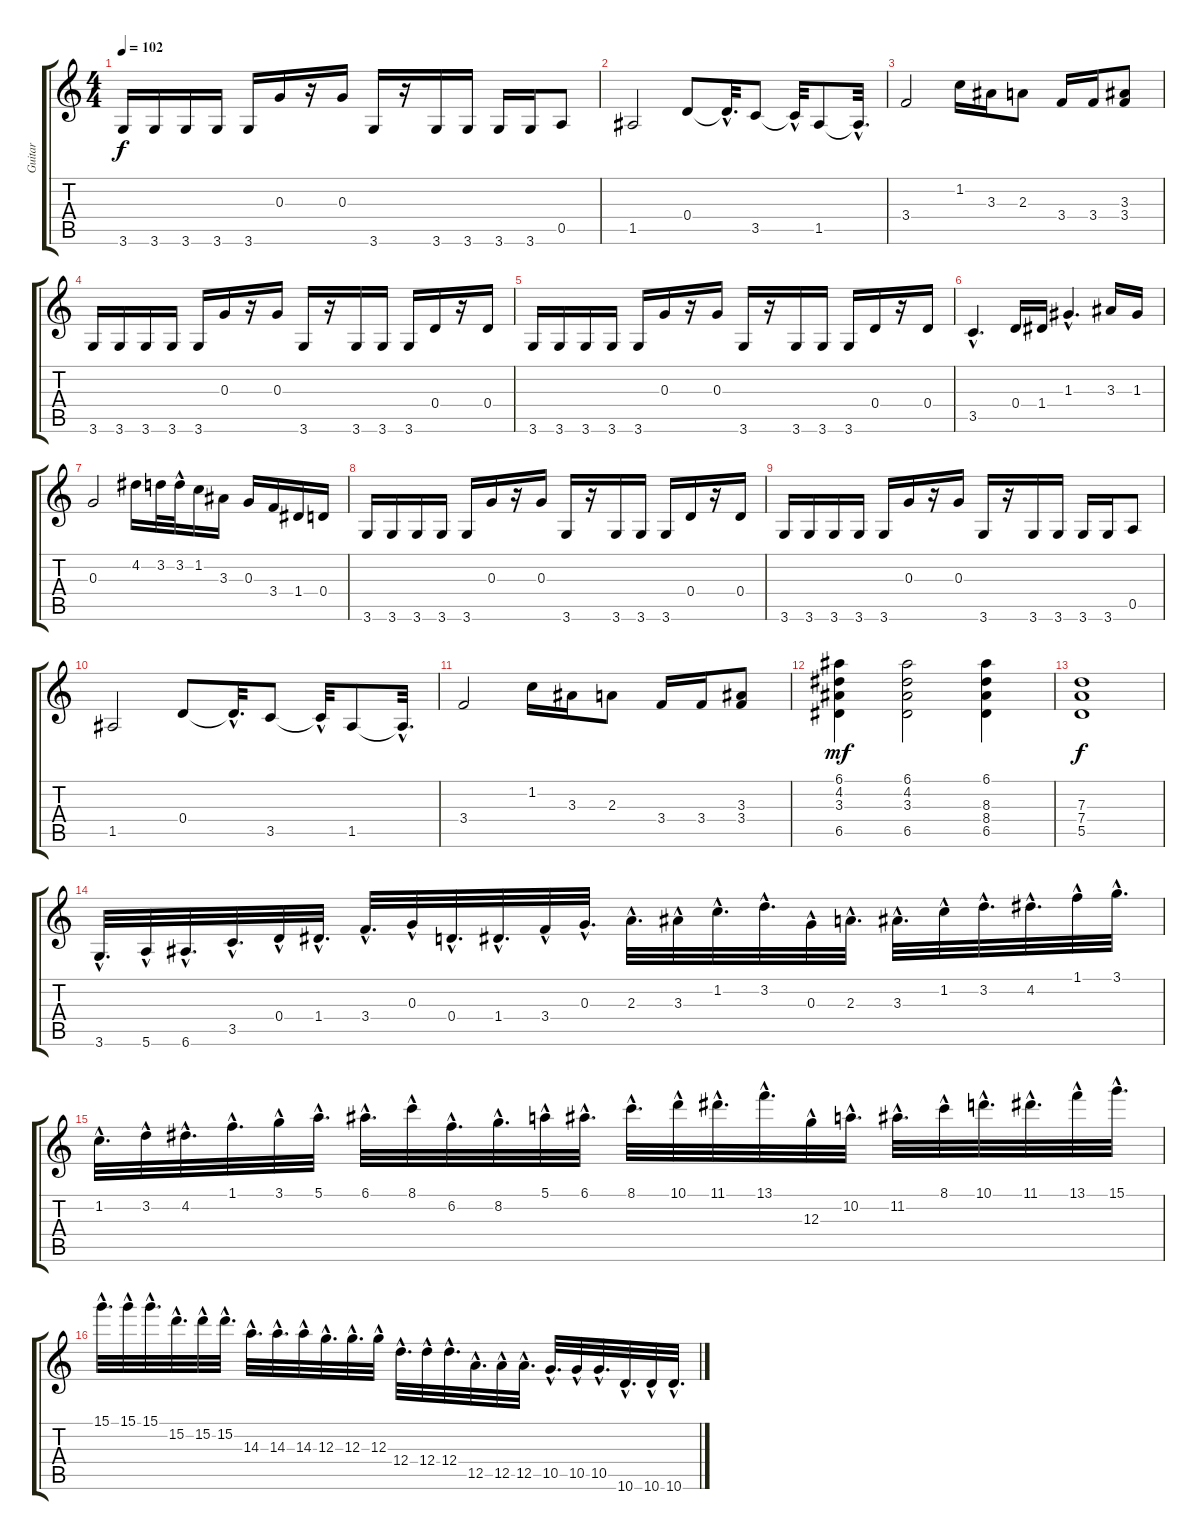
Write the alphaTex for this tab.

\track ("Guitar" "Guitar") {instrument distortionguitar}
\staff {score tabs}
\tuning (E4 B3 G3 D3 A2 E2) {hide}
\ts (4 4)
\tempo 102
\clef g2
\ks c
3.6.16{dy f} 3.6.16 3.6.16 3.6.16 3.6.16 0.3.16 r.16 0.3.16 3.6.16 r.16 3.6.16 3.6.16 3.6.16 3.6.16 0.5.8 |
1.5.2 0.4.8 0.4{hac t}.32{d} 3.5.8 3.5{hac t}.32 1.5.8 1.5{hac t}.32{d} |
3.4.2 1.2.16 3.3.16 2.3.8 3.4.16 3.4.16 (3.3 3.4).8 |
3.6.16 3.6.16 3.6.16 3.6.16 3.6.16 0.3.16 r.16 0.3.16 3.6.16 r.16 3.6.16 3.6.16 3.6.16 0.4.16 r.16 0.4.16 |
3.6.16 3.6.16 3.6.16 3.6.16 3.6.16 0.3.16 r.16 0.3.16 3.6.16 r.16 3.6.16 3.6.16 3.6.16 0.4.16 r.16 0.4.16 |
3.5{hac}.4{d} 0.4.16 1.4.16 1.3{hac}.4{d} 3.3.16 1.3.16 |
0.3.2 4.2.16 3.2.32 3.2{hac}.32 1.2.16 3.3.16 0.3.16 3.4.16 1.4.16 0.4.16 |
3.6.16 3.6.16 3.6.16 3.6.16 3.6.16 0.3.16 r.16 0.3.16 3.6.16 r.16 3.6.16 3.6.16 3.6.16 0.4.16 r.16 0.4.16 |
3.6.16 3.6.16 3.6.16 3.6.16 3.6.16 0.3.16 r.16 0.3.16 3.6.16 r.16 3.6.16 3.6.16 3.6.16 3.6.16 0.5.8 |
1.5.2 0.4.8 0.4{hac t}.32{d} 3.5.8 3.5{hac t}.32 1.5.8 1.5{hac t}.32{d} |
3.4.2 1.2.16 3.3.16 2.3.8 3.4.16 3.4.16 (3.3 3.4).8 |
(6.1 4.2 3.3 6.5).4{dy mf} (6.1 4.2 3.3 6.5).2 (6.1 8.3 8.4 6.5).4 |
(7.3 7.4 5.5).1{dy f} |
3.6{hac}.32{d} 5.6{hac}.32 6.6{hac}.32{d} 3.5{hac}.32{d} 0.4{hac}.32 1.4{hac}.32{d} 3.4{hac}.32{d} 0.3{hac}.32 0.4{hac}.32{d} 1.4{hac}.32{d} 3.4{hac}.32 0.3{hac}.32{d} 2.3{hac}.32{d} 3.3{hac}.32 1.2{hac}.32{d} 3.2{hac}.32{d} 0.3{hac}.32 2.3{hac}.32{d} 3.3{hac}.32{d} 1.2{hac}.32 3.2{hac}.32{d} 4.2{hac}.32{d} 1.1{hac}.32 3.1{hac}.32{d} |
1.2{hac}.32{d} 3.2{hac}.32 4.2{hac}.32{d} 1.1{hac}.32{d} 3.1{hac}.32 5.1{hac}.32{d} 6.1{hac}.32{d} 8.1{hac}.32 6.2{hac}.32{d} 8.2{hac}.32{d} 5.1{hac}.32 6.1{hac}.32{d} 8.1{hac}.32{d} 10.1{hac}.32 11.1{hac}.32{d} 13.1{hac}.32{d} 12.3{hac}.32 10.2{hac}.32{d} 11.2{hac}.32{d} 8.1{hac}.32 10.1{hac}.32{d} 11.1{hac}.32{d} 13.1{hac}.32 15.1{hac}.32{d} |
15.1{hac}.32{d} 15.1{hac}.32 15.1{hac}.32{d} 15.2{hac}.32{d} 15.2{hac}.32 15.2{hac}.32{d} 14.3{hac}.32{d} 14.3{hac}.32{d} 14.3{hac}.32 12.3{hac}.32{d} 12.3{hac}.32{d} 12.3{hac}.32 12.4{hac}.32{d} 12.4{hac}.32 12.4{hac}.32{d} 12.5{hac}.32{d} 12.5{hac}.32 12.5{hac}.32{d} 10.5{hac}.32{d} 10.5{hac}.32 10.5{hac}.32{d} 10.6{hac}.32{d} 10.6{hac}.32 10.6{hac}.32{d}
